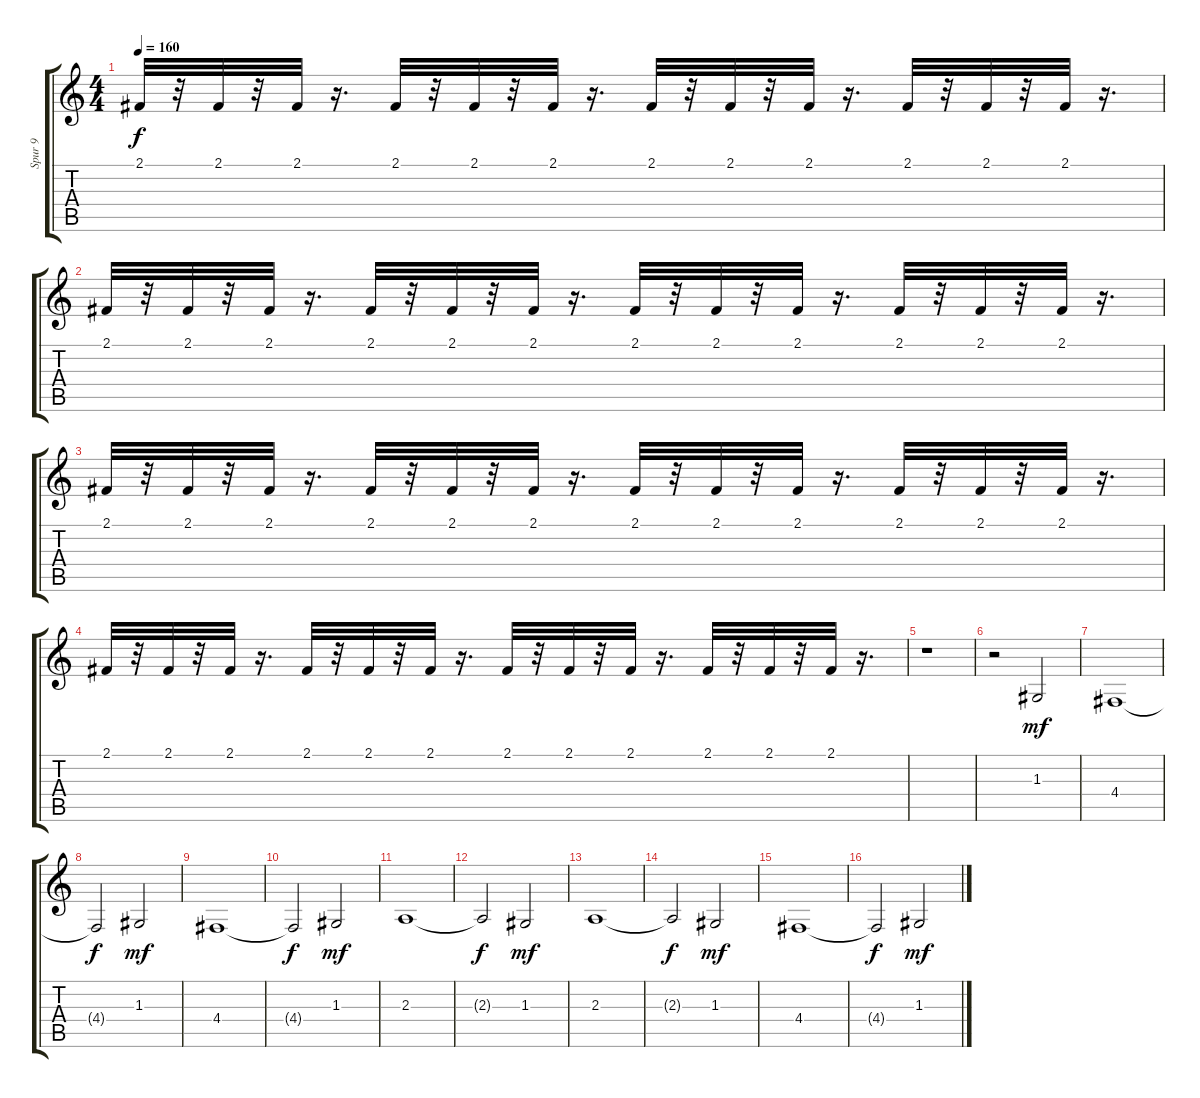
\track ("Spur 9" "Spur 9") {instrument lead8bassandlead}
\staff {score tabs}
\tuning (E4 B3 G3 D3 A2 E2) {hide}
\ts (4 4)
\tempo 160
\clef g2
\ks c
2.1.32{dy f} r.32 2.1.32 r.32 2.1.32 r.16{d} 2.1.32 r.32 2.1.32 r.32 2.1.32 r.16{d} 2.1.32 r.32 2.1.32 r.32 2.1.32 r.16{d} 2.1.32 r.32 2.1.32 r.32 2.1.32 r.16{d} |
2.1.32 r.32 2.1.32 r.32 2.1.32 r.16{d} 2.1.32 r.32 2.1.32 r.32 2.1.32 r.16{d} 2.1.32 r.32 2.1.32 r.32 2.1.32 r.16{d} 2.1.32 r.32 2.1.32 r.32 2.1.32 r.16{d} |
2.1.32 r.32 2.1.32 r.32 2.1.32 r.16{d} 2.1.32 r.32 2.1.32 r.32 2.1.32 r.16{d} 2.1.32 r.32 2.1.32 r.32 2.1.32 r.16{d} 2.1.32 r.32 2.1.32 r.32 2.1.32 r.16{d} |
2.1.32 r.32 2.1.32 r.32 2.1.32 r.16{d} 2.1.32 r.32 2.1.32 r.32 2.1.32 r.16{d} 2.1.32 r.32 2.1.32 r.32 2.1.32 r.16{d} 2.1.32 r.32 2.1.32 r.32 2.1.32 r.16{d} |
r.1 |
r.2 1.3.2{dy mf} |
4.4.1 |
4.4{t}.2{dy f} 1.3.2{dy mf} |
4.4.1 |
4.4{t}.2{dy f} 1.3.2{dy mf} |
2.3.1 |
2.3{t}.2{dy f} 1.3.2{dy mf} |
2.3.1 |
2.3{t}.2{dy f} 1.3.2{dy mf} |
4.4.1 |
4.4{t}.2{dy f} 1.3.2{dy mf}
